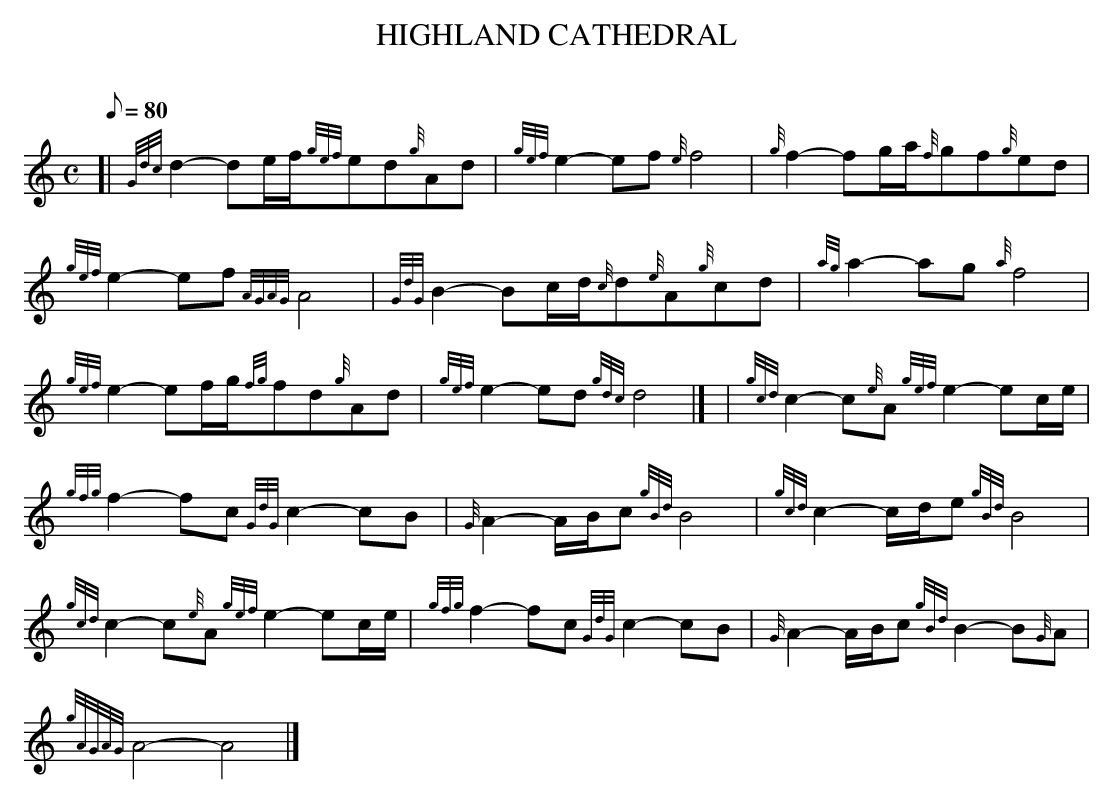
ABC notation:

X:1
T:HIGHLAND CATHEDRAL
M:C
L:1/8
Q:80
C:
K:HP
[| {Gdc}d2-de/2f/2{gef}ed{g}Ad | \
{gef}e2-ef{e}f4 | \
{g}f2-fg/2a/2{f}gf{g}ed |
{gef}e2-ef{AGAG}A4 | \
{GdG}B2-Bc/2d/2{c}d{e}A{g}cd | \
{ag}a2-ag{a}f4 |
{gef}e2-ef/2g/2{fg}fd{g}Ad | \
{gef}e2-ed{gdc}d4|] [ | \
{gcd}c2-c{e}A{gef}e2-ec/2e/2 |
{gfg}f2-fc{GdG}c2-cB | \
{G}A2-A/2B/2c{gBd}B4 | \
{gcd}c2-c/2d/2e{gBd}B4 |
{gcd}c2-c{e}A{gef}e2-ec/2e/2 | \
{gfg}f2-fc{GdG}c2-cB | \
{G}A2-A/2B/2c{gBd}B2-B{G}A |
{gAGAG}A4-A4|]
